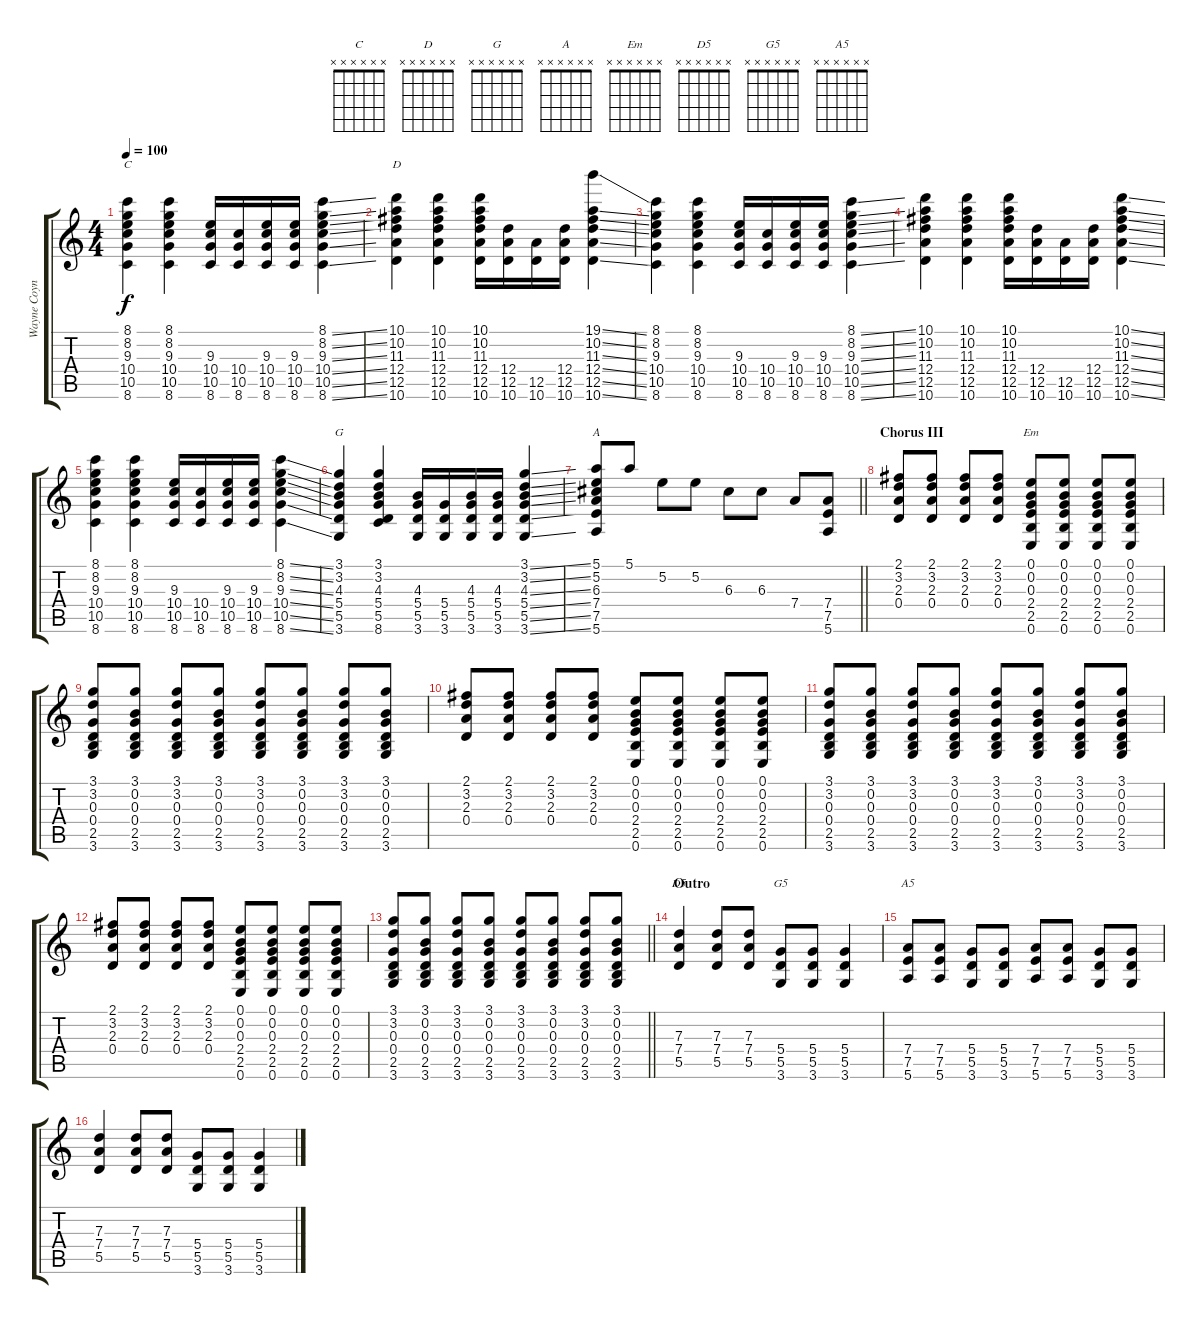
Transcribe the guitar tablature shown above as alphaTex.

\track ("Wayne Coyne" "Wayne Coyn") {instrument overdrivenguitar}
\staff {score tabs}
\tuning (E4 B3 G3 D3 A2 E2) {hide}
\chord ("C" x x x x x x)
\chord ("D" x x x x x x)
\chord ("G" x x x x x x)
\chord ("A" x x x x x x)
\chord ("Em" x x x x x x)
\chord ("D5" x x x x x x)
\chord ("G5" x x x x x x)
\chord ("A5" x x x x x x)
\ts (4 4)
\tempo 100
\clef g2
\ks c
(8.1 8.2 9.3 10.4 10.5 8.6).4{ch "C" dy f} (8.1 8.2 9.3 10.4 10.5 8.6).4 (9.3 10.4 10.5 8.6).16 (10.4 10.5 8.6).16 (9.3 10.4 10.5 8.6).16 (9.3 10.4 10.5 8.6).16 (8.1{ss} 8.2{ss} 9.3{ss} 10.4{ss} 10.5{ss} 8.6{ss}).4 |
(10.1 10.2 11.3 12.4 12.5 10.6).4{ch "D"} (10.1 10.2 11.3 12.4 12.5 10.6).4 (10.1 10.2 11.3 12.4 12.5 10.6).16 (12.4 12.5 10.6).16 (12.5 10.6).16 (12.4 12.5 10.6).16 (19.1{ss} 10.2{ss} 11.3{ss} 12.4{ss} 12.5{ss} 10.6{ss}).4 |
(8.1 8.2 9.3 10.4 10.5 8.6).4 (8.1 8.2 9.3 10.4 10.5 8.6).4 (9.3 10.4 10.5 8.6).16 (10.4 10.5 8.6).16 (9.3 10.4 10.5 8.6).16 (9.3 10.4 10.5 8.6).16 (8.1{ss} 8.2{ss} 9.3{ss} 10.4{ss} 10.5{ss} 8.6{ss}).4 |
(10.1 10.2 11.3 12.4 12.5 10.6).4 (10.1 10.2 11.3 12.4 12.5 10.6).4 (10.1 10.2 11.3 12.4 12.5 10.6).16 (12.4 12.5 10.6).16 (12.5 10.6).16 (12.4 12.5 10.6).16 (10.1{ss} 10.2{ss} 11.3{ss} 12.4{ss} 12.5{ss} 10.6{ss}).4 |
(8.1 8.2 9.3 10.4 10.5 8.6).4 (8.1 8.2 9.3 10.4 10.5 8.6).4 (9.3 10.4 10.5 8.6).16 (10.4 10.5 8.6).16 (9.3 10.4 10.5 8.6).16 (9.3 10.4 10.5 8.6).16 (8.1{ss} 8.2{ss} 9.3{ss} 10.4{ss} 10.5{ss} 8.6{ss}).4 |
(3.1 3.2 4.3 5.4 5.5 3.6).4{ch "G"} (3.1 3.2 4.3 5.4 5.5 8.6).4 (4.3 5.4 5.5 3.6).16 (5.4 5.5 3.6).16 (4.3 5.4 5.5 3.6).16 (4.3 5.4 5.5 3.6).16 (3.1{ss} 3.2{ss} 4.3{ss} 5.4{ss} 5.5{ss} 3.6{ss}).4 |
\barLineRight lightlight
(5.1 5.2 6.3 7.4 7.5 5.6).8{ch "A"} 5.1.8 5.2.8 5.2.8 6.3.8 6.3.8 7.4.8 (7.4 7.5 5.6).8 |
\section ("" "Chorus III")
(2.1 3.2 2.3 0.4).8 (2.1 3.2 2.3 0.4).8 (2.1 3.2 2.3 0.4).8 (2.1 3.2 2.3 0.4).8 (0.1 0.2 0.3 2.4 2.5 0.6).8{ch "Em"} (0.1 0.2 0.3 2.4 2.5 0.6).8 (0.1 0.2 0.3 2.4 2.5 0.6).8 (0.1 0.2 0.3 2.4 2.5 0.6).8 |
(3.1 3.2 0.3 0.4 2.5 3.6).8 (3.1 0.2 0.3 0.4 2.5 3.6).8 (3.1 3.2 0.3 0.4 2.5 3.6).8 (3.1 0.2 0.3 0.4 2.5 3.6).8 (3.1 3.2 0.3 0.4 2.5 3.6).8 (3.1 0.2 0.3 0.4 2.5 3.6).8 (3.1 3.2 0.3 0.4 2.5 3.6).8 (3.1 0.2 0.3 0.4 2.5 3.6).8 |
(2.1 3.2 2.3 0.4).8 (2.1 3.2 2.3 0.4).8 (2.1 3.2 2.3 0.4).8 (2.1 3.2 2.3 0.4).8 (0.1 0.2 0.3 2.4 2.5 0.6).8 (0.1 0.2 0.3 2.4 2.5 0.6).8 (0.1 0.2 0.3 2.4 2.5 0.6).8 (0.1 0.2 0.3 2.4 2.5 0.6).8 |
(3.1 3.2 0.3 0.4 2.5 3.6).8 (3.1 0.2 0.3 0.4 2.5 3.6).8 (3.1 3.2 0.3 0.4 2.5 3.6).8 (3.1 0.2 0.3 0.4 2.5 3.6).8 (3.1 3.2 0.3 0.4 2.5 3.6).8 (3.1 0.2 0.3 0.4 2.5 3.6).8 (3.1 3.2 0.3 0.4 2.5 3.6).8 (3.1 0.2 0.3 0.4 2.5 3.6).8 |
(2.1 3.2 2.3 0.4).8 (2.1 3.2 2.3 0.4).8 (2.1 3.2 2.3 0.4).8 (2.1 3.2 2.3 0.4).8 (0.1 0.2 0.3 2.4 2.5 0.6).8 (0.1 0.2 0.3 2.4 2.5 0.6).8 (0.1 0.2 0.3 2.4 2.5 0.6).8 (0.1 0.2 0.3 2.4 2.5 0.6).8 |
\barLineRight lightlight
(3.1 3.2 0.3 0.4 2.5 3.6).8 (3.1 0.2 0.3 0.4 2.5 3.6).8 (3.1 3.2 0.3 0.4 2.5 3.6).8 (3.1 0.2 0.3 0.4 2.5 3.6).8 (3.1 3.2 0.3 0.4 2.5 3.6).8 (3.1 0.2 0.3 0.4 2.5 3.6).8 (3.1 3.2 0.3 0.4 2.5 3.6).8 (3.1 0.2 0.3 0.4 2.5 3.6).8 |
\section ("" "Outro")
(7.3 7.4 5.5).4{ch "D5" instrument overdrivenguitar} (7.3 7.4 5.5).8 (7.3 7.4 5.5).8 (5.4 5.5 3.6).8{ch "G5"} (5.4 5.5 3.6).8 (5.4 5.5 3.6).4 |
(7.4 7.5 5.6).8{ch "A5"} (7.4 7.5 5.6).8 (5.4 5.5 3.6).8 (5.4 5.5 3.6).8 (7.4 7.5 5.6).8 (7.4 7.5 5.6).8 (5.4 5.5 3.6).8 (5.4 5.5 3.6).8 |
(7.3 7.4 5.5).4 (7.3 7.4 5.5).8 (7.3 7.4 5.5).8 (5.4 5.5 3.6).8 (5.4 5.5 3.6).8 (5.4 5.5 3.6).4
